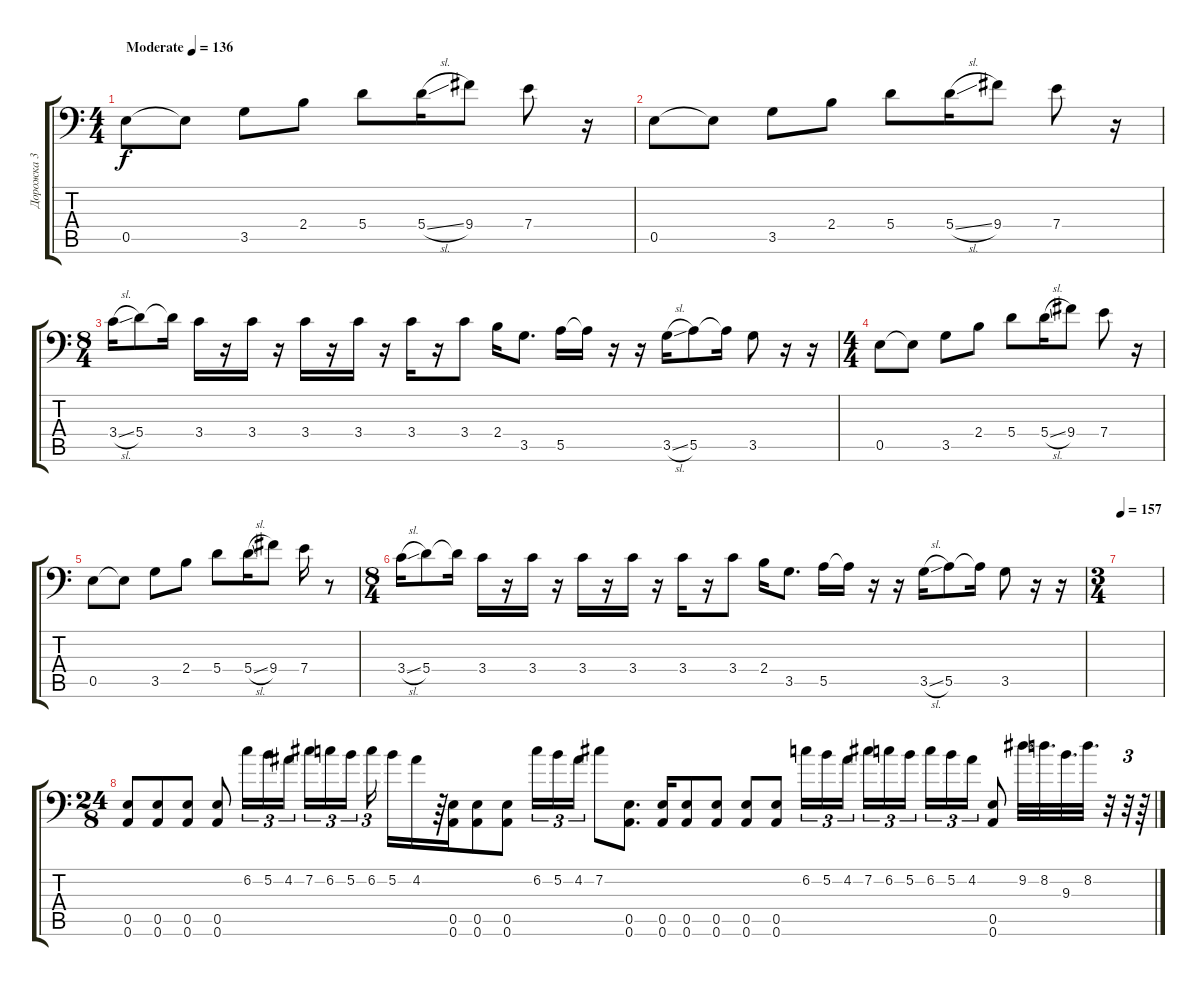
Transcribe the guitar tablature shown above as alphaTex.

\track ("Дорожка 3" "Дорожка 3") {instrument distortionguitar}
\staff {score tabs}
\tuning (B3 Gb3 D3 A2 E2 A1) {hide}
\ts (4 4)
\tempo (136 "Moderate")
\clef f4
\ks c
0.5.8{dy f instrument distortionguitar} 0.5{t}.8 3.5.8 2.4.8 5.4.8 5.4{sl}.16 9.4.8 7.4.8 r.16 |
0.5.8 0.5{t}.8 3.5.8 2.4.8 5.4.8 5.4{sl}.16 9.4.8 7.4.8 r.16 |
\ts (8 4)
3.4{sl}.16 5.4.8 5.4{t}.16 3.4.16 r.16 3.4.16 r.16 3.4.16 r.16 3.4.16 r.16 3.4.16 r.16 3.4.8 2.4.16 3.5.8{d} 5.5.16 5.5{t}.16 r.16 r.16 3.5{sl}.16 5.5.8 5.5{t}.16 3.5.8 r.16 r.16 |
\ts (4 4)
0.5.8 0.5{t}.8 3.5.8 2.4.8 5.4.8 5.4{sl}.16 9.4.8 7.4.8 r.16 |
0.5.8 0.5{t}.8 3.5.8 2.4.8 5.4.8 5.4{sl}.16 9.4.8 7.4.16 r.8 |
\ts (8 4)
3.4{sl}.16 5.4.8 5.4{t}.16 3.4.16 r.16 3.4.16 r.16 3.4.16 r.16 3.4.16 r.16 3.4.16 r.16 3.4.8 2.4.16 3.5.8{d} 5.5.16 5.5{t}.16 r.16 r.16 3.5{sl}.16 5.5.8 5.5{t}.16 3.5.8 r.16 r.16 |
\ts (3 4)
\tempo 157
|
\ts (24 8)
(0.5 0.6).8 (0.5 0.6).8 (0.5 0.6).8 (0.5 0.6).8 6.2.16{tu (3 2)} 5.2.16{tu (3 2)} 4.2.16{tu (3 2) beam splitsecondary} 7.2.16{tu (3 2)} 6.2.16{tu (3 2)} 5.2.16{tu (3 2)} 6.2.16{tu (3 2) beam splitsecondary} 5.2.16 4.2.16 r.64 (0.5 0.6).16 (0.5 0.6).8 (0.5 0.6).8 6.2.16{tu (3 2)} 5.2.16{tu (3 2)} 4.2.16{tu (3 2)} 7.2.8 (0.5 0.6).8{d} (0.5 0.6).16 (0.5 0.6).8 (0.5 0.6).8 (0.5 0.6).8 (0.5 0.6).8 6.2.16{tu (3 2)} 5.2.16{tu (3 2)} 4.2.16{tu (3 2) beam splitsecondary} 7.2.16{tu (3 2)} 6.2.16{tu (3 2)} 5.2.16{tu (3 2) beam splitsecondary} 6.2.16{tu (3 2)} 5.2.16{tu (3 2)} 4.2.16{tu (3 2)} (0.5 0.6).8 9.2.32{d} 8.2.32{d} 9.3.32{d} 8.2.32{d} r.32 r.32{tu (3 2)} r.64
